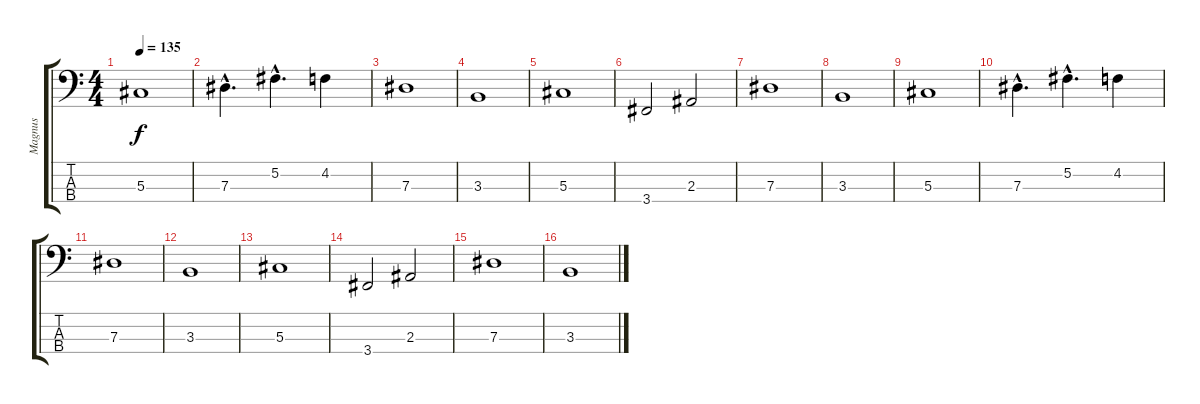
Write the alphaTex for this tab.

\track ("Magnus" "Magnus") {instrument electricbasspick}
\staff {score tabs}
\tuning (Gb2 Db2 Ab1 Eb1) {hide}
\ts (4 4)
\tempo 135
\clef f4
\ks c
5.3.1{dy f} |
7.3{hac}.4{d} 5.2{hac}.4{d} 4.2.4 |
7.3.1 |
3.3.1 |
5.3.1 |
3.4.2 2.3.2 |
7.3.1 |
3.3.1 |
5.3.1 |
7.3{hac}.4{d} 5.2{hac}.4{d} 4.2.4 |
7.3.1 |
3.3.1 |
5.3.1 |
3.4.2 2.3.2 |
7.3.1 |
3.3.1
